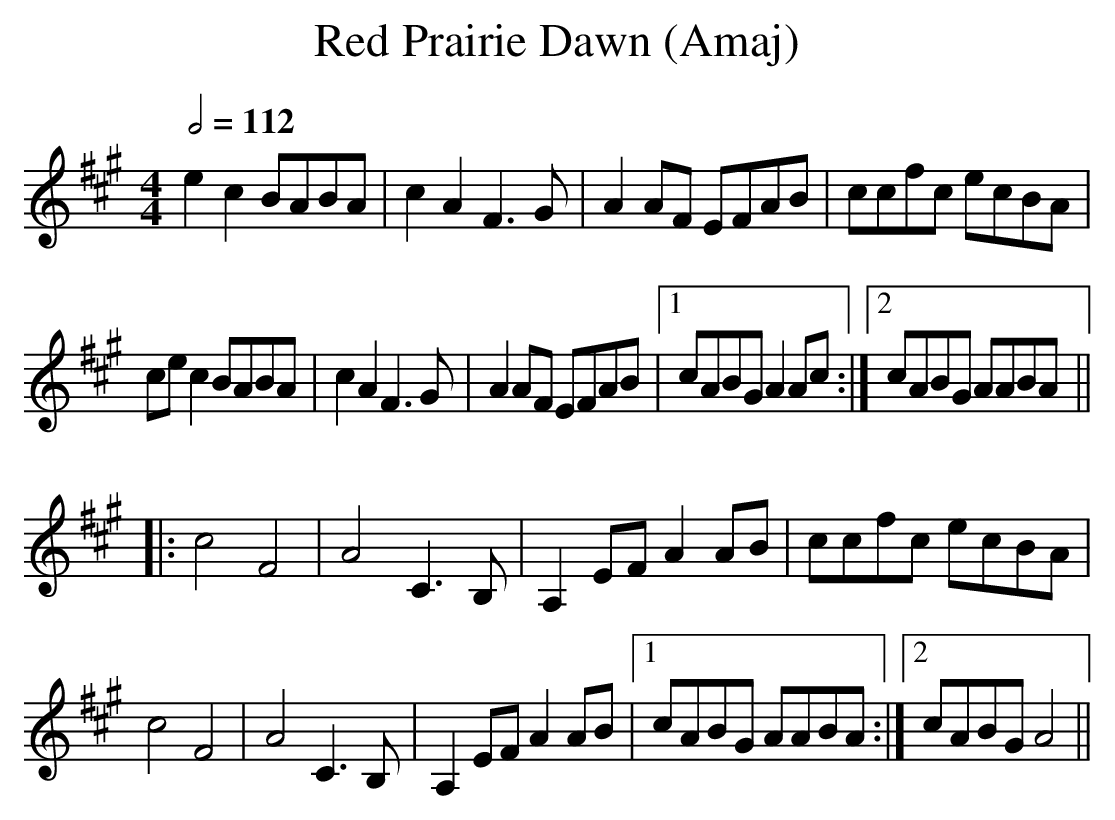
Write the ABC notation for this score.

X:1
T:Red Prairie Dawn (Amaj)
Q:1/2=112
M:4/4
L:1/8
K:Amaj
e2c2 BABA|c2A2 F3G|A2AF EFAB|ccfc ecBA|
cec2 BABA|c2A2 F3G|A2AF EFAB|1cABG A2Ac:|2cABG AABA||
|:c4 F4|A4 C3B,|A,2EF A2AB|ccfc ecBA|
c4 F4|A4 C3B,|A,2EF A2AB|1cABG AABA:|2cABG A4||
